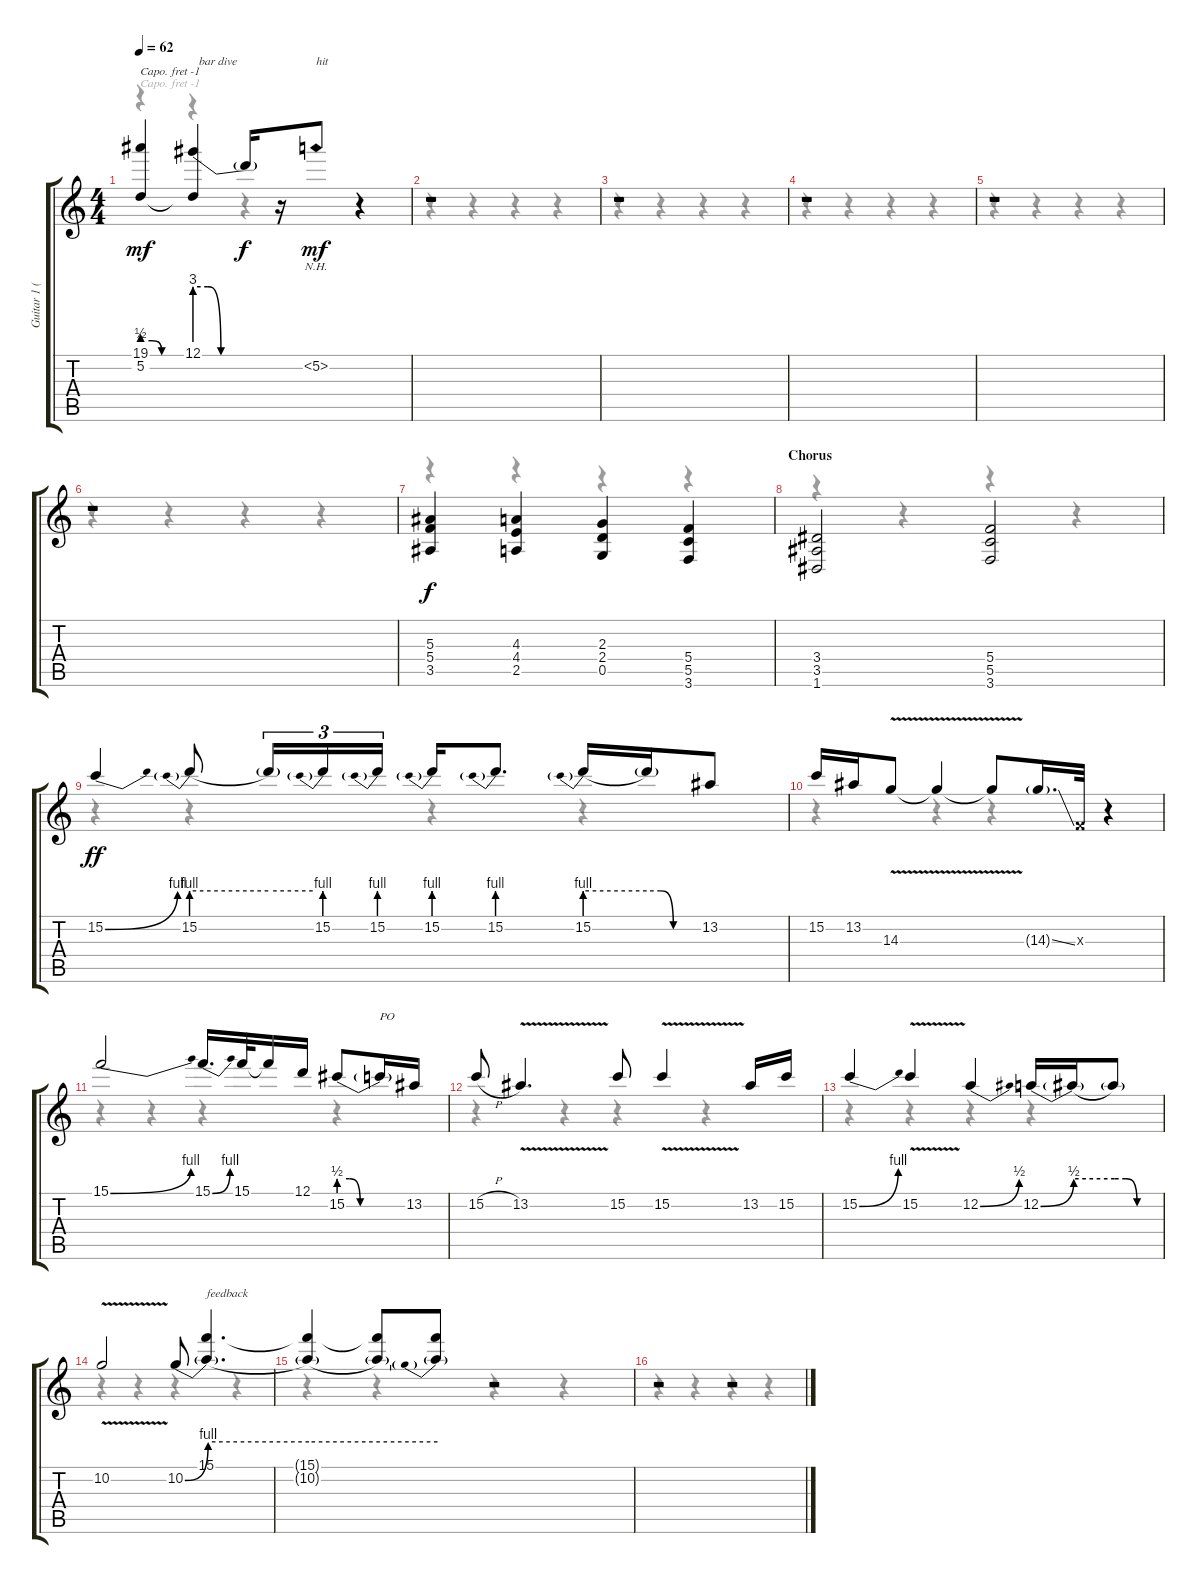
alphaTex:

\track ("Guitar 1 (Slash)" "Guitar 1 (") {instrument distortionguitar}
\staff {score tabs}
\capo -1
\tuning (Eb4 Bb3 Gb3 Db3 Ab2 Eb2) {hide}
\voice
\ts (4 4)
\tempo 62
\clef g2
\ks c
(19.1{be (custom 0 2 15 2 30 0 60 0)} 5.2).4{dy mf} (12.1{be (custom 0 12 15 12 30 0 60 0)} 5.2{t}).4{txt "  bar dive"} 12.1{be (hold 0 0 60 0) t}.16{dy f} r.16 5.2{nh}.8{txt "hit" dy mf} r.4 |
r.1 |
r.1 |
r.1 |
r.1 |
r.1 |
(5.3 5.4 3.5).4{dy f} (4.3 4.4 2.5).4 (2.3 2.4 0.5).4 (5.4 5.5 3.6).4 |
\section ("" "Chorus")
(3.4 3.5 1.6).2 (5.4 5.5 3.6).2 |
15.2{be (bend 0 0 60 4)}.4{dy ff} 15.2{be (prebend 0 4 60 4)}.8 15.2{be (hold 0 4 60 4) t}.16{tu (3 2)} 15.2{be (prebend 0 4 60 4)}.16{tu (3 2)} 15.2{be (prebend 0 4 60 4)}.16{tu (3 2)} 15.2{be (prebend 0 4 60 4)}.16 15.2{be (prebend 0 4 60 4)}.8{d} 15.2{be (prebend 0 4 60 4)}.16 15.2{be (custom 0 4 15 4 30 0 60 0) t}.16 13.2.8 |
15.2.16 13.2.16 14.3{v}.8 14.3{v t}.4 14.3{v t}.8 14.3{ss g}.16{d} 0.3{x}.32 r.4 |
15.1{be (bend 0 0 60 4)}.2 15.1{be (bend 0 0 60 4)}.16{d} 15.1.32 15.1{t}.16 12.1.16 15.2{be (custom 0 2 15 2 30 0 60 0)}.8 15.2{be (hold 0 0 60 0) t}.16{txt "PO"} 13.2.16 |
15.2{h}.8 13.2{v}.4{d} 15.2.8 15.2{v}.4 13.2.16 15.2.16 |
15.2{be (bend 0 0 60 4)}.4 15.2{v}.4 12.2{be (bend 0 0 60 2)}.4 12.2{be (bend 0 0 60 2)}.16 12.2{be (hold 0 2 60 2) t}.16 12.2{be (custom 0 2 15 2 30 0 60 0) t}.8 |
10.2{v}.2 10.2{be (bend 0 0 60 4)}.8 (15.1 10.2{be (hold 0 4 60 4) t}).4{d txt "feedback"} |
(15.1{t} 10.2{be (hold 0 4 60 4) t}).4 (15.1{t} 10.2{t}).8 (15.1{t} 10.2{be (prebend 0 4 60 4) t}).8 r.2 |
r.2 r.2
\voice
\clef g2
\ottava regular
\simile none
\ks c
r.4{dy f} r.4 r.4 r.4 |
r.4 r.4 r.4 r.4 |
r.4 r.4 r.4 r.4 |
r.4 r.4 r.4 r.4 |
r.4 r.4 r.4 r.4 |
r.4 r.4 r.4 r.4 |
r.4 r.4 r.4 r.4 |
r.4 r.4 r.4 r.4 |
r.4 r.4 r.4 r.4 |
r.4 r.4 r.4 r.4 |
r.4 r.4 r.4 r.4 |
r.4 r.4 r.4 r.4 |
r.4 r.4 r.4 r.4 |
r.4 r.4 r.4 r.4 |
r.4 r.4 r.4 r.4 |
r.4 r.4 r.4 r.4
